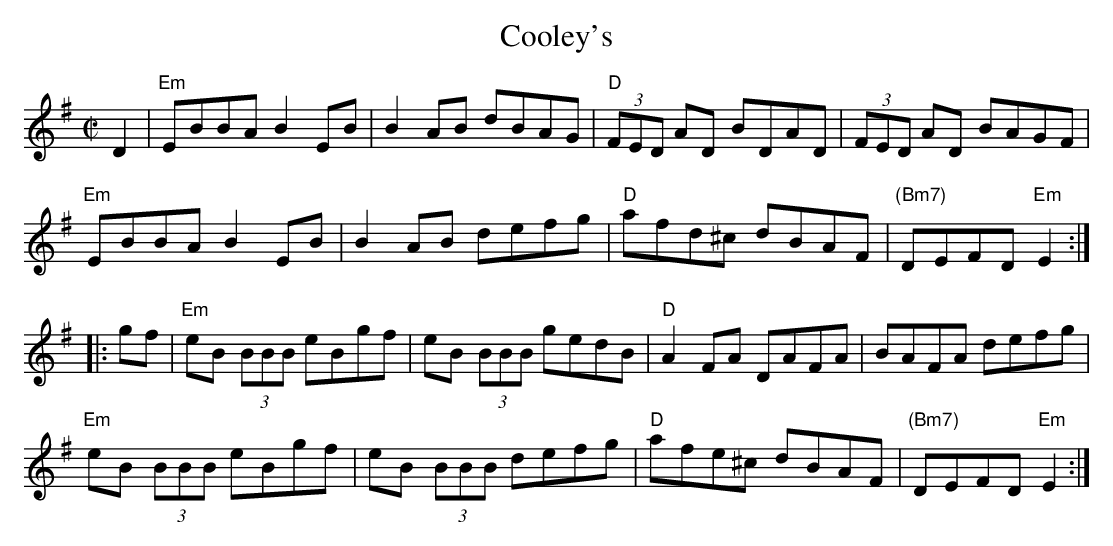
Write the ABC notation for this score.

X:1
T:Cooley's
M:C|
L:1/8
K:Em
D2|"Em"EBBA B2 EB|B2 AB dBAG|"D"(3FED AD BDAD|(3FED AD BAGF|
"Em"EBBA B2 EB|B2 AB defg|"D"afd^c dBAF|"(Bm7)"DEFD "Em"E2:|
|:gf|"Em"eB (3BBB eBgf|eB (3BBB gedB|"D"A2 FA DAFA|BAFA defg|
"Em"eB (3BBB eBgf|eB (3BBB defg|"D"afe^c dBAF|"(Bm7)"DEFD "Em"E2:|
